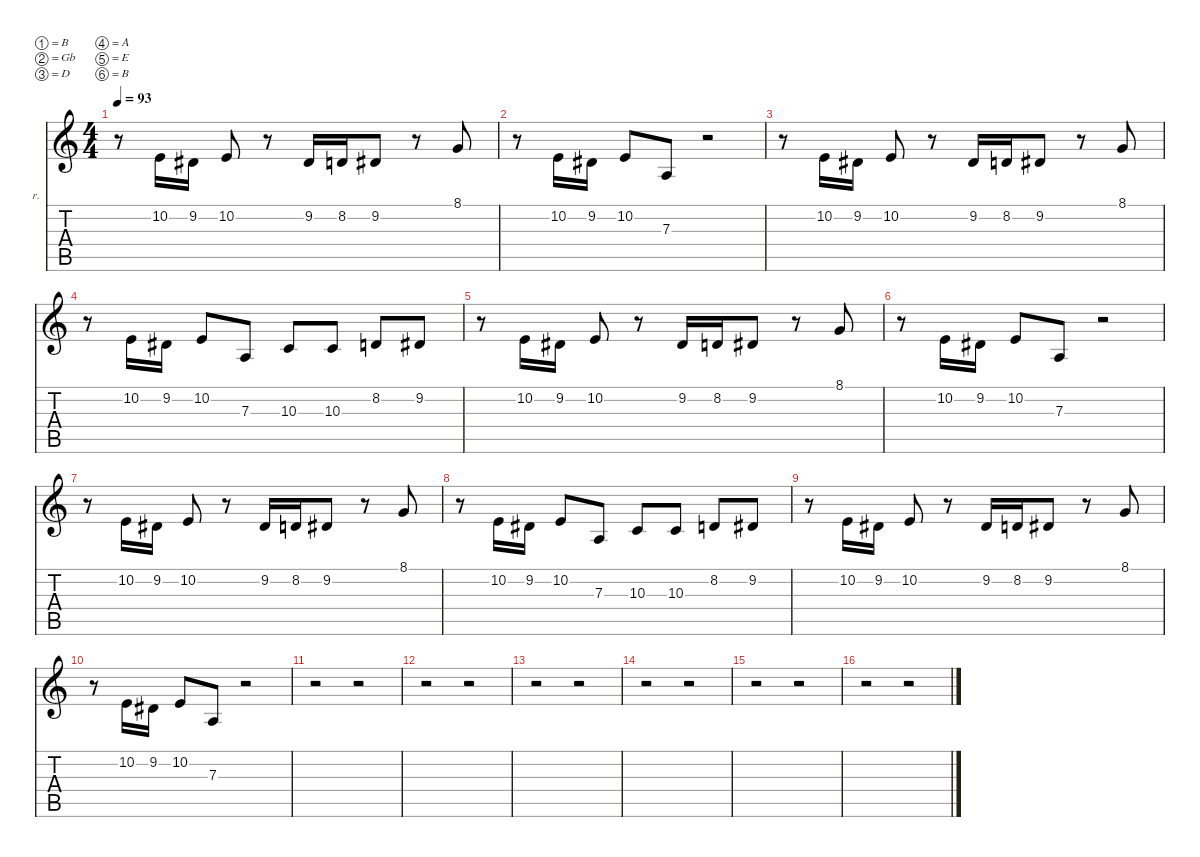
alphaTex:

\defaultSystemsLayout 2
\hideDynamics
\bracketExtendMode nobrackets
\firstSystemTrackNameOrientation horizontal
\otherSystemsTrackNameOrientation horizontal
\track ("2nd Vocals" "r.") {instrument synthvoice}
\staff {score tabs}
\tuning (B3 Gb3 D3 A2 E2 B1)
\ts (4 4)
\scale
1.03043
\tempo 93
\accidentals auto
\clef g2
\ottava regular
\simile none
\ks c
r.8{dy f beam Down} 10.2.16{beam Up} 9.2{acc #}.16{beam Up} 10.2.8{beam Up} r.8{beam Up} 9.2{acc #}.16{beam Up} 8.2.16{beam Up} 9.2{acc #}.8{beam Up} r.8{beam Up} 8.1.8{beam Up} |
\scale
0.969568 r.8{beam Down} 10.2.16{beam Up} 9.2{acc #}.16{beam Up} 10.2.8{beam Up} 7.3.8{beam Up} r.2{beam Up} |
\scale
1.03043 r.8{beam Down} 10.2.16{beam Up} 9.2{acc #}.16{beam Up} 10.2.8{beam Up} r.8{beam Up} 9.2{acc #}.16{beam Up} 8.2.16{beam Up} 9.2{acc #}.8{beam Up} r.8{beam Up} 8.1.8{beam Up} |
\scale
0.969568 r.8{beam Down} 10.2.16{beam Up} 9.2{acc #}.16{beam Up} 10.2.8{beam Up} 7.3.8{beam Up} 10.3.8{beam Up} 10.3.8{beam Up} 8.2.8{beam Up} 9.2{acc #}.8{beam Up} |
\scale
1.03175 r.8{beam Down} 10.2.16{beam Up} 9.2{acc #}.16{beam Up} 10.2.8{beam Up} r.8{beam Up} 9.2{acc #}.16{beam Up} 8.2.16{beam Up} 9.2{acc #}.8{beam Up} r.8{beam Up} 8.1.8{beam Up} |
\scale
0.968253 r.8{beam Down} 10.2.16{beam Up} 9.2{acc #}.16{beam Up} 10.2.8{beam Up} 7.3.8{beam Up} r.2{beam Up} |
\scale
1.03175 r.8{beam Down} 10.2.16{beam Up} 9.2{acc #}.16{beam Up} 10.2.8{beam Up} r.8{beam Up} 9.2{acc #}.16{beam Up} 8.2.16{beam Up} 9.2{acc #}.8{beam Up} r.8{beam Up} 8.1.8{beam Up} |
\scale
0.968253 r.8{beam Down} 10.2.16{beam Up} 9.2{acc #}.16{beam Up} 10.2.8{beam Up} 7.3.8{beam Up} 10.3.8{beam Up} 10.3.8{beam Up} 8.2.8{beam Up} 9.2{acc #}.8{beam Up} |
\scale
1.03175 r.8{beam Down} 10.2.16{beam Up} 9.2{acc #}.16{beam Up} 10.2.8{beam Up} r.8{beam Up} 9.2{acc #}.16{beam Up} 8.2.16{beam Up} 9.2{acc #}.8{beam Up} r.8{beam Up} 8.1.8{beam Up} |
\scale
0.968253 r.8{beam Down} 10.2.16{beam Up} 9.2{acc #}.16{beam Up} 10.2.8{beam Up} 7.3.8{beam Up} r.2{beam Up} |
\scale
1.03701 r.2{beam Down} r.2{beam Down} |
\scale
0.96299 r.2{beam Down} r.2{beam Down} |
\scale
1.03701 r.2{beam Down} r.2{beam Down} |
\scale
0.96299 r.2{beam Down} r.2{beam Down} |
\scale
1.03701 r.2{beam Down} r.2{beam Down} |
\scale
0.96299 r.2{beam Down} r.2{beam Down}
